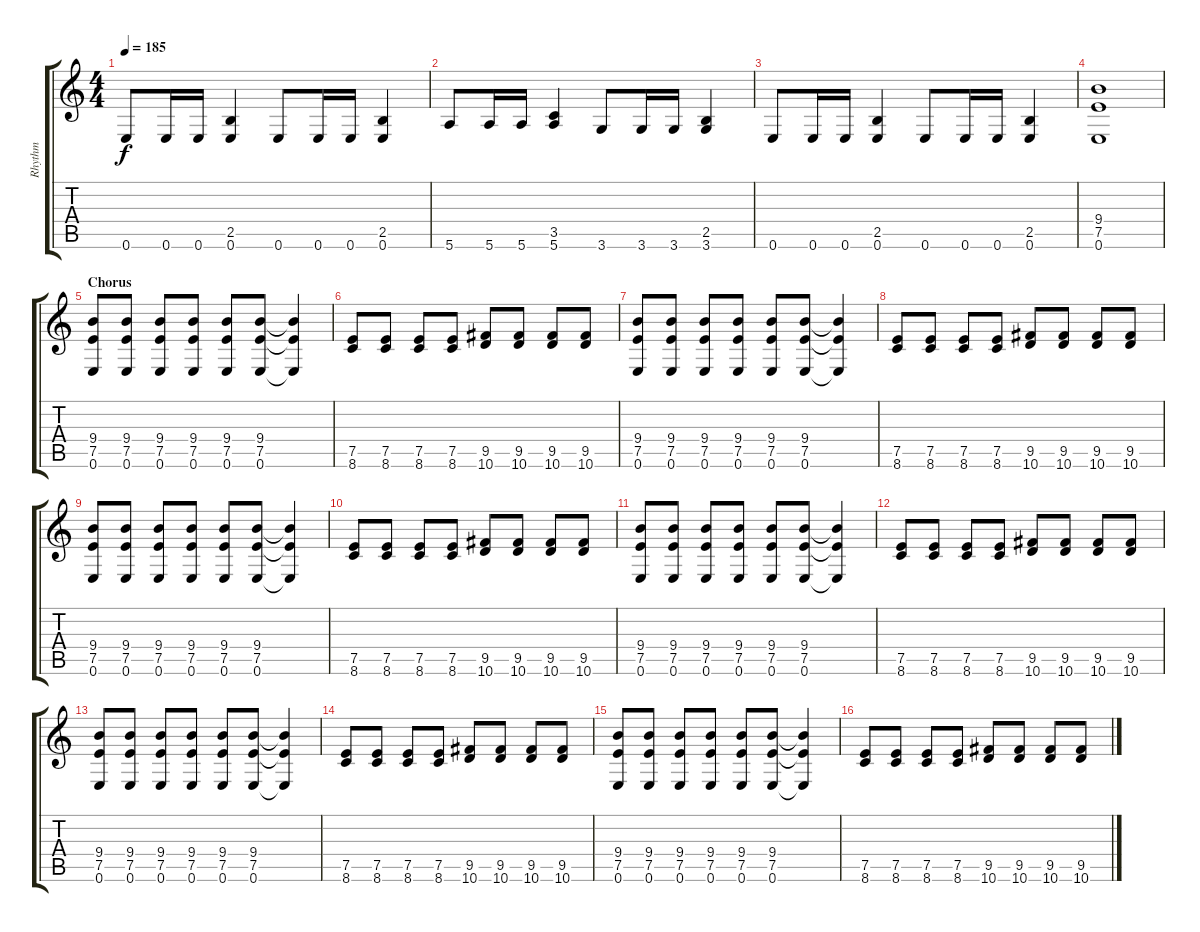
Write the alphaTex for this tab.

\track ("Rhythm" "Rhythm") {instrument distortionguitar}
\staff {score tabs}
\tuning (E4 B3 G3 D3 A2 E2) {hide}
\ts (4 4)
\tempo 185
\clef g2
\ks c
0.6.8{dy f} 0.6.16 0.6.16 (2.5 0.6).4 0.6.8 0.6.16 0.6.16 (2.5 0.6).4 |
5.6.8 5.6.16 5.6.16 (3.5 5.6).4 3.6.8 3.6.16 3.6.16 (2.5 3.6).4 |
0.6.8 0.6.16 0.6.16 (2.5 0.6).4 0.6.8 0.6.16 0.6.16 (2.5 0.6).4 |
(9.4 7.5 0.6).1 |
\section ("" "Chorus")
(9.4 7.5 0.6).8{volume 13} (9.4 7.5 0.6).8 (9.4 7.5 0.6).8 (9.4 7.5 0.6).8 (9.4 7.5 0.6).8 (9.4 7.5 0.6).8 (9.4{t} 7.5{t} 0.6{t}).4 |
(7.5 8.6).8 (7.5 8.6).8 (7.5 8.6).8 (7.5 8.6).8 (9.5 10.6).8 (9.5 10.6).8 (9.5 10.6).8 (9.5 10.6).8 |
(9.4 7.5 0.6).8 (9.4 7.5 0.6).8 (9.4 7.5 0.6).8 (9.4 7.5 0.6).8 (9.4 7.5 0.6).8 (9.4 7.5 0.6).8 (9.4{t} 7.5{t} 0.6{t}).4 |
(7.5 8.6).8 (7.5 8.6).8 (7.5 8.6).8 (7.5 8.6).8 (9.5 10.6).8 (9.5 10.6).8 (9.5 10.6).8 (9.5 10.6).8 |
(9.4 7.5 0.6).8 (9.4 7.5 0.6).8 (9.4 7.5 0.6).8 (9.4 7.5 0.6).8 (9.4 7.5 0.6).8 (9.4 7.5 0.6).8 (9.4{t} 7.5{t} 0.6{t}).4 |
(7.5 8.6).8 (7.5 8.6).8 (7.5 8.6).8 (7.5 8.6).8 (9.5 10.6).8 (9.5 10.6).8 (9.5 10.6).8 (9.5 10.6).8 |
(9.4 7.5 0.6).8 (9.4 7.5 0.6).8 (9.4 7.5 0.6).8 (9.4 7.5 0.6).8 (9.4 7.5 0.6).8 (9.4 7.5 0.6).8 (9.4{t} 7.5{t} 0.6{t}).4 |
(7.5 8.6).8 (7.5 8.6).8 (7.5 8.6).8 (7.5 8.6).8 (9.5 10.6).8 (9.5 10.6).8 (9.5 10.6).8 (9.5 10.6).8 |
(9.4 7.5 0.6).8 (9.4 7.5 0.6).8 (9.4 7.5 0.6).8 (9.4 7.5 0.6).8 (9.4 7.5 0.6).8 (9.4 7.5 0.6).8 (9.4{t} 7.5{t} 0.6{t}).4 |
(7.5 8.6).8 (7.5 8.6).8 (7.5 8.6).8 (7.5 8.6).8 (9.5 10.6).8 (9.5 10.6).8 (9.5 10.6).8 (9.5 10.6).8 |
(9.4 7.5 0.6).8 (9.4 7.5 0.6).8 (9.4 7.5 0.6).8 (9.4 7.5 0.6).8 (9.4 7.5 0.6).8 (9.4 7.5 0.6).8 (9.4{t} 7.5{t} 0.6{t}).4 |
(7.5 8.6).8 (7.5 8.6).8 (7.5 8.6).8 (7.5 8.6).8 (9.5 10.6).8 (9.5 10.6).8 (9.5 10.6).8 (9.5 10.6).8
